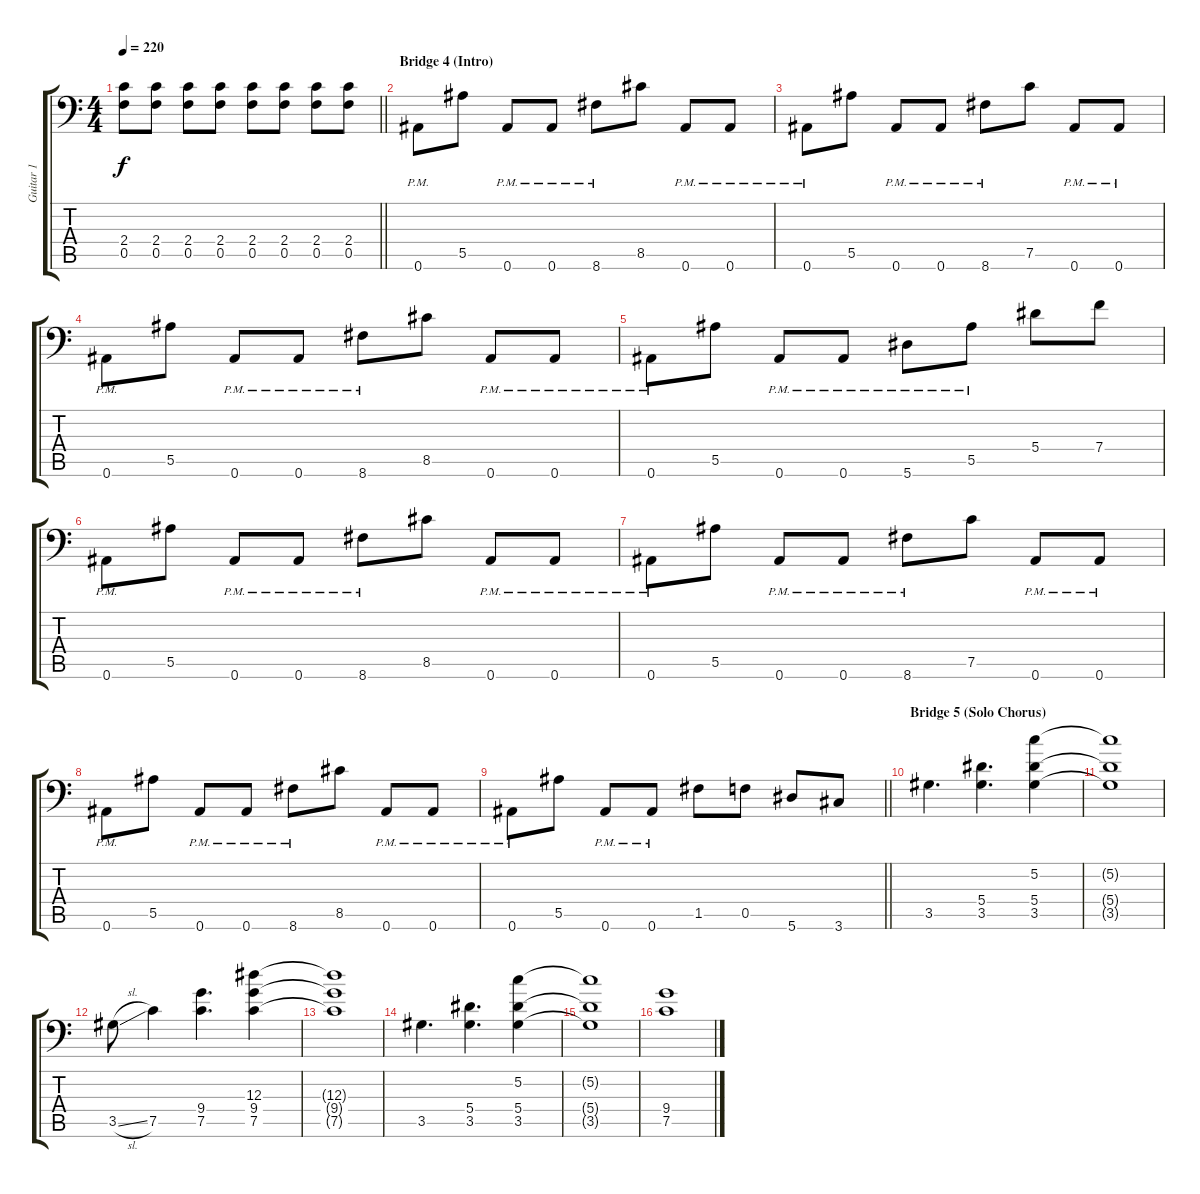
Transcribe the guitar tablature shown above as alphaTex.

\track ("Guitar 1" "Guitar 1") {instrument distortionguitar}
\staff {score tabs}
\tuning (C4 G3 Eb3 Bb2 F2 Bb1) {hide}
\ts (4 4)
\tempo 220
\clef f4
\barLineRight lightlight
\ks c
(2.4 0.5).8{dy f} (2.4 0.5).8 (2.4 0.5).8 (2.4 0.5).8 (2.4 0.5).8 (2.4 0.5).8 (2.4 0.5).8 (2.4 0.5).8 |
\section ("" "Bridge 4 (Intro)")
0.6{pm}.8 5.5.8 0.6{pm}.8 0.6{pm}.8 8.6{pm}.8 8.5.8 0.6{pm}.8 0.6{pm}.8 |
0.6{pm}.8 5.5.8 0.6{pm}.8 0.6{pm}.8 8.6{pm}.8 7.5.8 0.6{pm}.8 0.6{pm}.8 |
0.6{pm}.8 5.5.8 0.6{pm}.8 0.6{pm}.8 8.6{pm}.8 8.5.8 0.6{pm}.8 0.6{pm}.8 |
0.6{pm}.8 5.5.8 0.6{pm}.8 0.6{pm}.8 5.6{pm}.8 5.5{pm}.8 5.4.8 7.4.8 |
0.6{pm}.8 5.5.8 0.6{pm}.8 0.6{pm}.8 8.6{pm}.8 8.5.8 0.6{pm}.8 0.6{pm}.8 |
0.6{pm}.8 5.5.8 0.6{pm}.8 0.6{pm}.8 8.6{pm}.8 7.5.8 0.6{pm}.8 0.6{pm}.8 |
0.6{pm}.8 5.5.8 0.6{pm}.8 0.6{pm}.8 8.6{pm}.8 8.5.8 0.6{pm}.8 0.6{pm}.8 |
\barLineRight lightlight
0.6{pm}.8 5.5.8 0.6{pm}.8 0.6{pm}.8 1.5.8 0.5.8 5.6.8 3.6.8 |
\section ("" "Bridge 5 (Solo Chorus)")
3.5.4{d volume 10 instrument electricguitarclean} (5.4 3.5).4{d} (5.2 5.4 3.5).4 |
(5.2{t} 5.4{t} 3.5{t}).1 |
3.5{sl}.8 7.5.4 (9.4 7.5).4{d} (12.3 9.4 7.5).4 |
(12.3{t} 9.4{t} 7.5{t}).1 |
3.5.4{d} (5.4 3.5).4{d} (5.2 5.4 3.5).4 |
(5.2{t} 5.4{t} 3.5{t}).1 |
(9.4 7.5).1{volume 16 instrument distortionguitar}
